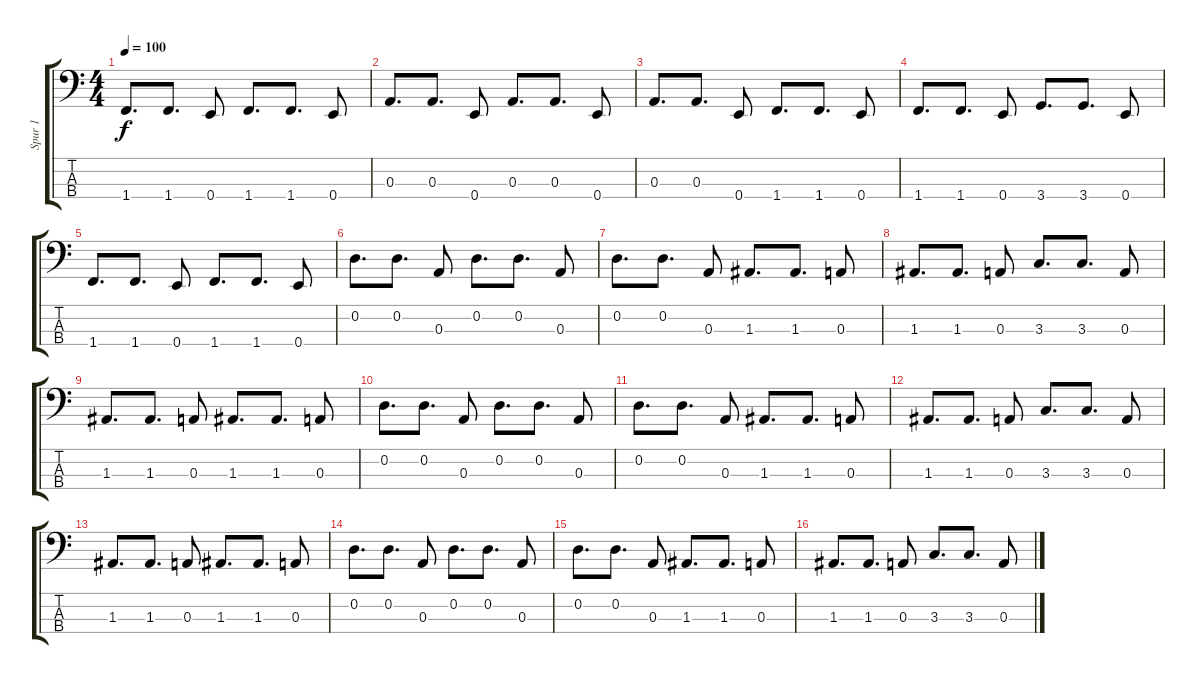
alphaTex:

\track ("Spur 1" "Spur 1") {instrument slapbass2}
\staff {score tabs}
\tuning (G2 D2 A1 E1) {hide}
\ts (4 4)
\tempo 100
\clef f4
\ks c
1.4.8{d dy f} 1.4.8{d} 0.4.8 1.4.8{d} 1.4.8{d} 0.4.8 |
0.3.8{d} 0.3.8{d} 0.4.8 0.3.8{d} 0.3.8{d} 0.4.8 |
0.3.8{d} 0.3.8{d} 0.4.8 1.4.8{d} 1.4.8{d} 0.4.8 |
1.4.8{d} 1.4.8{d} 0.4.8 3.4.8{d} 3.4.8{d} 0.4.8 |
1.4.8{d} 1.4.8{d} 0.4.8 1.4.8{d} 1.4.8{d} 0.4.8 |
0.2.8{d} 0.2.8{d} 0.3.8 0.2.8{d} 0.2.8{d} 0.3.8 |
0.2.8{d} 0.2.8{d} 0.3.8 1.3.8{d} 1.3.8{d} 0.3.8 |
1.3.8{d} 1.3.8{d} 0.3.8 3.3.8{d} 3.3.8{d} 0.3.8 |
1.3.8{d} 1.3.8{d} 0.3.8 1.3.8{d} 1.3.8{d} 0.3.8 |
0.2.8{d} 0.2.8{d} 0.3.8 0.2.8{d} 0.2.8{d} 0.3.8 |
0.2.8{d} 0.2.8{d} 0.3.8 1.3.8{d} 1.3.8{d} 0.3.8 |
1.3.8{d} 1.3.8{d} 0.3.8 3.3.8{d} 3.3.8{d} 0.3.8 |
1.3.8{d} 1.3.8{d} 0.3.8 1.3.8{d} 1.3.8{d} 0.3.8 |
0.2.8{d} 0.2.8{d} 0.3.8 0.2.8{d} 0.2.8{d} 0.3.8 |
0.2.8{d} 0.2.8{d} 0.3.8 1.3.8{d} 1.3.8{d} 0.3.8 |
1.3.8{d} 1.3.8{d} 0.3.8 3.3.8{d} 3.3.8{d} 0.3.8
